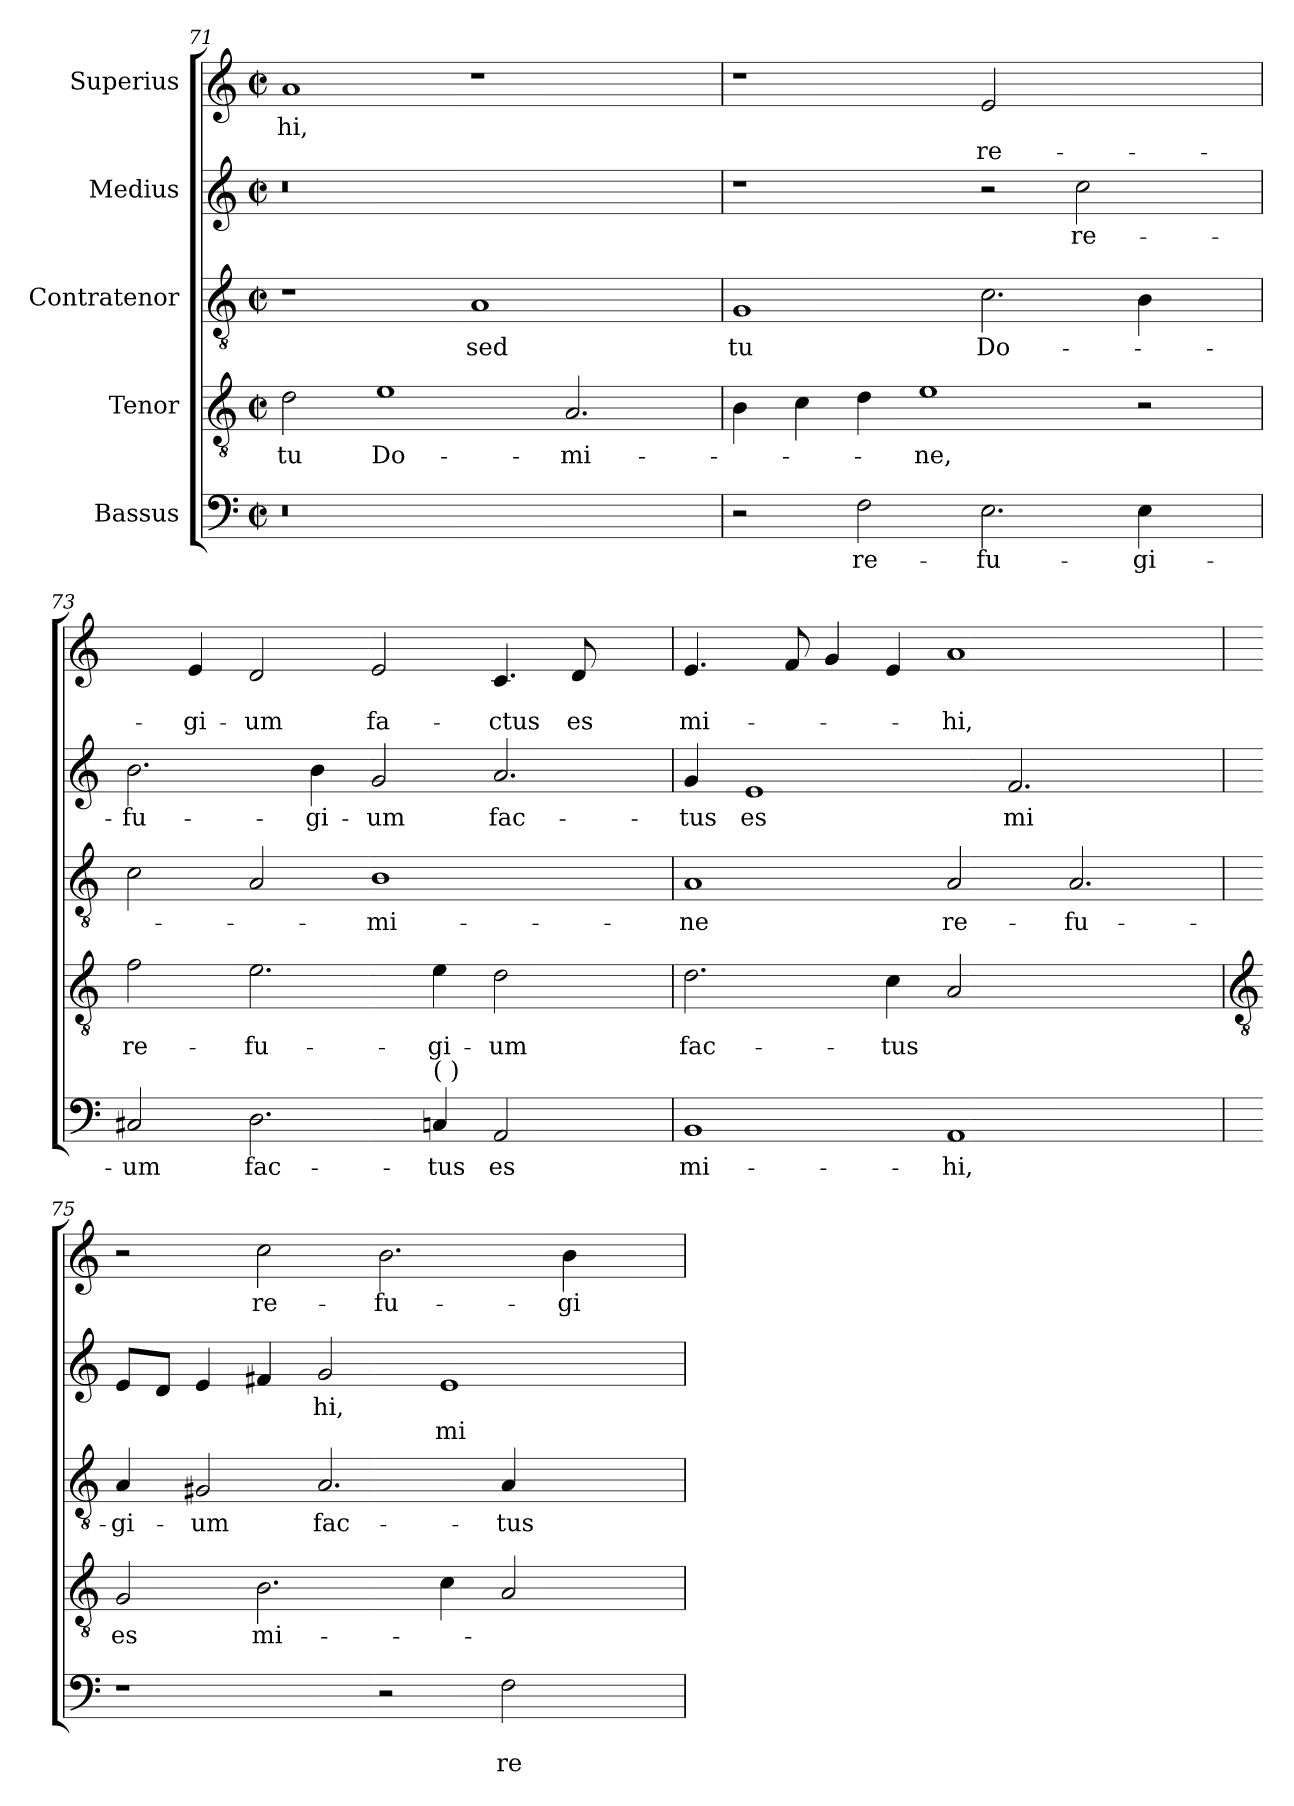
**kern	**text	**text	**kern	**text	**kern	**text	**kern	**text	**text	**kern	**text	**text
*part5	*part5	*part5	*part4	*part4	*part3	*part3	*part2	*part2	*part2	*part1	*part1	*part1
*staff5	*staff5	*staff5	*staff4	*staff4	*staff3	*staff3	*staff2	*staff2	*staff2	*staff1	*staff1	*staff1
*I"Bassus	*	*	*I"Tenor	*	*I"Contratenor	*	*I"Medius	*	*	*I"Superius	*	*
!!LO:LB:g=z
*clefF4	*	*	*clefGv2	*	*clefGv2	*	*clefG2	*	*	*clefG2	*	*
*k[]	*	*	*k[]	*	*k[]	*	*k[]	*	*	*k[]	*	*
*C:	*	*	*C:	*	*C:	*	*C:	*	*	*C:	*	*
*M4/2	*	*	*M4/2	*	*M4/2	*	*M4/2	*	*	*M4/2	*	*
*met(c|)	*	*	*met(c|)	*	*met(c|)	*	*met(c|)	*	*	*met(c|)	*	*
=71	=71	=71	=71	=71	=71	=71	=71	=71	=71	=71	=71	=71
!	!	!	!	!LO:LY:b	!	!	!	!	!	!	!LO:LY:b	!
0r	.	.	2d	tu	1r	.	0r	.	.	1a	-hi,	.
!	!	!	!	!LO:LY:b	!	!	!	!	!	!	!	!
.	.	.	1e	Do-	.	.	.	.	.	.	.	.
!	!	!	!	!	!	!LO:LY:b	!	!	!	!	!	!
.	.	.	.	.	1A	sed	.	.	.	1r	.	.
!	!	!	!	!LO:LY:b	!	!	!	!	!	!	!	!
.	.	.	2.A	-mi-	.	.	.	.	.	.	.	.
4ryy	.	.	.	.	4ryy	.	4ryy	.	.	4ryy	.	.
=72	=72	=72	=72	=72	=72	=72	=72	=72	=72	=72	=72	=72
!	!	!	!	!	!	!LO:LY:b	!	!	!	!	!	!
2r	.	.	4B	.	1G	tu	1r	.	.	1r	.	.
.	.	.	4c	.	.	.	.	.	.	.	.	.
!	!LO:LY:b	!	!	!	!	!	!	!	!	!	!	!
2F	re-	.	4d	.	.	.	.	.	.	.	.	.
!	!	!	!	!LO:LY:b	!	!	!	!	!	!	!	!
.	.	.	1e	-ne,	.	.	.	.	.	.	.	.
!	!LO:LY:b	!	!	!	!	!LO:LY:b	!	!	!	!	!	!LO:LY:b
2.E	-fu-	.	.	.	2.c	Do-	2r	.	.	2e	.	re-
!	!	!	!	!	!	!	!	!LO:LY:b	!	!	!	!LO:LY:b
.	.	.	.	.	.	.	2cc	re-	.	[2eyy	.	-fu-
!	!LO:LY:b	!	!	!	!	!	!	!	!	!	!	!
4E	-gi-	.	2r	.	4B	.	.	.	.	.	.	.
4ryy	.	.	.	.	4ryy	.	4ryy	.	.	4ryy	.	.
!!LO:LB:g=z
=73	=73	=73	=73	=73	=73	=73	=73	=73	=73	=73	=73	=73
!	!LO:LY:b	!	!	!LO:LY:b	!	!	!	!LO:LY:b	!	!	!	!
*	*	*	*	*	*	*	*^	*	*	*	*	*
2C#X	-um	.	2f	re-	2c	.	2.b	0ryy	-fu-	.	4eyy]	.	.
!	!	!	!	!	!	!	!	!	!	!	!	!	!LO:LY:b
.	.	.	.	.	.	.	.	.	.	.	4e	.	-gi-
!	!LO:LY:b	!	!	!LO:LY:b	!	!	!	!	!	!	!	!	!LO:LY:b
2.D	fac-	.	2.e	-fu-	2A	.	.	.	.	.	2d	.	-um
!	!	!	!	!	!	!	!	!	!LO:LY:b	!	!	!	!
.	.	.	.	.	.	.	4b	.	-gi-	.	.	.	.
!	!	!	!	!	!	!LO:LY:b	!	!	!LO:LY:b	!	!	!	!LO:LY:b
.	.	.	.	.	1B	-mi-	2g	.	-um	.	2e	.	fa-
!LO:TX:a:t=(  )	!	!	!	!	!	!	!	!	!	!	!	!	!
!	!LO:LY:b	!	!	!LO:LY:b	!	!	!	!	!	!	!	!	!
4C	-tus	.	4e	-gi-	.	.	.	.	.	.	.	.	.
!	!LO:LY:b	!	!	!LO:LY:b	!	!	!	!	!LO:LY:b	!	!	!	!LO:LY:b
2AA	es	.	2d	-um	.	.	2.a	.	fac-	.	4.c	.	-ctus
!	!	!	!	!	!	!	!	!	!	!	!	!	!LO:LY:b
.	.	.	.	.	.	.	.	.	.	.	8d	.	es
4ryy	.	.	4ryy	.	4ryy	.	.	4ryy	.	.	4ryy	.	.
=74	=74	=74	=74	=74	=74	=74	=74	=74	=74	=74	=74	=74	=74
!	!LO:LY:b	!	!	!LO:LY:b	!	!LO:LY:b	!	!	!LO:LY:b	!	!	!	!LO:LY:b
1BB	mi-	.	2.d	fac-	1A	-ne	4g	1ryy	-tus	.	4.e	.	mi-
!	!	!	!	!	!	!	!	!	!LO:LY:b	!	!	!	!
.	.	.	.	.	.	.	1e	.	es	.	.	.	.
.	.	.	.	.	.	.	.	.	.	.	8f	.	.
.	.	.	.	.	.	.	.	.	.	.	4g	.	.
!	!	!	!	!LO:LY:b	!	!	!	!	!	!	!	!	!
.	.	.	4c	-tus	.	.	.	.	.	.	4e	.	.
!	!LO:LY:b	!	!	!	!	!LO:LY:b	!	!	!	!	!	!	!LO:LY:b
1AA	-hi,	.	2A	.	2A	re-	.	2ryy	.	.	1a	.	-hi,
!	!	!	!	!	!	!	!	!	!LO:LY:b	!	!	!	!
.	.	.	.	.	.	.	2.f	.	mi	.	.	.	.
!	!	!	!	!	!	!LO:LY:b	!	!	!	!	!	!	!
.	.	.	2.ryy	.	2.A	-fu-	.	2ryy	.	.	.	.	.
4ryy	.	.	.	.	.	.	4ryy	4ryy	.	.	4ryy	.	.
!!LO:LB:g=z
=75	=75	=75	=75	=75	=75	=75	=75	=75	=75	=75	=75	=75	=75
*	*	*	*clefGv2	*	*	*	*	*	*	*	*	*	*
!	!	!	!	!LO:LY:b	!	!LO:LY:b	!	!	!	!	!	!	!
1r	.	.	2G	es	4A	-gi-	8eL	1ryy	.	.	2r	.	.
.	.	.	.	.	.	.	8dJ	.	.	.	.	.	.
!	!	!	!	!	!	!LO:LY:b	!	!	!	!	!	!	!
.	.	.	.	.	2G#X	-um	4e	.	.	.	.	.	.
!	!	!	!	!LO:LY:b	!	!	!	!	!	!	!	!LO:LY:b	!
.	.	.	2.B	mi-	.	.	4f#X	.	.	.	2cc	re-	.
!	!	!	!	!	!	!LO:LY:b	!	!	!LO:LY:b	!	!	!	!
.	.	.	.	.	2.A	fac-	2g	.	hi,	.	.	.	.
!	!	!	!	!	!	!	!	!	!	!	!	!LO:LY:b	!
2r	.	.	.	.	.	.	.	1ryy	.	.	2.b	-fu-	.
!	!	!	!	!	!	!	!	!	!	!LO:LY:b	!	!	!
.	.	.	4c	.	.	.	1e	.	.	mi-	.	.	.
!	!	!LO:LY:b	!	!	!	!LO:LY:b	!	!	!	!	!	!	!
2F	.	re-	2A	.	4A	-tus	.	.	.	.	.	.	.
!	!	!	!	!	!	!	!	!	!	!	!	!LO:LY:b	!
.	.	.	.	.	2ryy	.	.	.	.	.	4b	-gi-	.
4ryy	.	.	4ryy	.	.	.	.	4ryy	.	.	4ryy	.	.
*	*	*	*	*	*	*	*v	*v	*	*	*	*	*
=	=	=	=	=	=	=	=	=	=	=	=	=
*-	*-	*-	*-	*-	*-	*-	*-	*-	*-	*-	*-	*-
